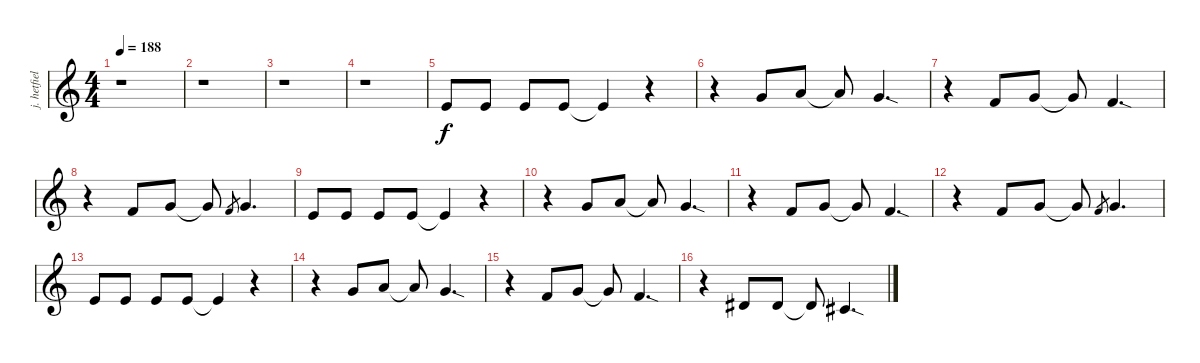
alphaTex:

\track ("j. hetfield - lead vocals" "j. hetfiel") {instrument cello}
\staff {score}
\tuning (E4 B3 G3 D3 A2 E2) {hide}
\ts (4 4)
\tempo 188
\clef g2
\ks c
r.1{dy f} |
r.1 |
r.1 |
r.1 |
0.1.8 0.1.8 0.1.8 0.1.8 0.1{t}.4 r.4 |
r.4 3.1.8 5.1.8 5.1{t}.8 3.1{sod}.4{d} |
r.4 1.1.8 3.1.8 3.1{t}.8 1.1{sod}.4{d} |
r.4 1.1.8 3.1.8 3.1{t}.8 1.1.8{gr} 3.1.4{d} |
0.1.8 0.1.8 0.1.8 0.1.8 0.1{t}.4 r.4 |
r.4 3.1.8 5.1.8 5.1{t}.8 3.1{sod}.4{d} |
r.4 1.1.8 3.1.8 3.1{t}.8 1.1{sod}.4{d} |
r.4 1.1.8 3.1.8 3.1{t}.8 1.1.8{gr} 3.1.4{d} |
0.1.8 0.1.8 0.1.8 0.1.8 0.1{t}.4 r.4 |
r.4 3.1.8 5.1.8 5.1{t}.8 3.1{sod}.4{d} |
r.4 1.1.8 3.1.8 3.1{t}.8 1.1{sod}.4{d} |
r.4 4.2.8 4.2.8 4.2{t}.8 2.2{sod}.4{d}
